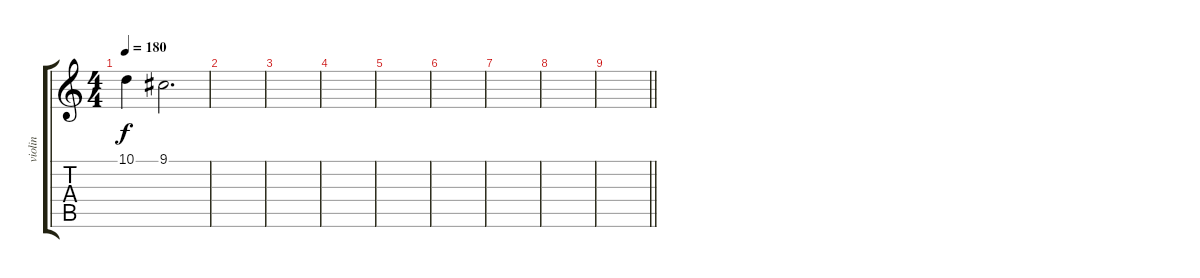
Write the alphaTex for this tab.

\track ("violin" "violin") {instrument violin}
\staff {score tabs}
\tuning (E4 B3 G3 D3 A2 E2) {hide}
\ts (4 4)
\tempo 180
\clef g2
\ks c
10.1{t}.4{dy f} 9.1.2{d} |
|
|
|
|
|
|
|
\barLineRight lightlight
